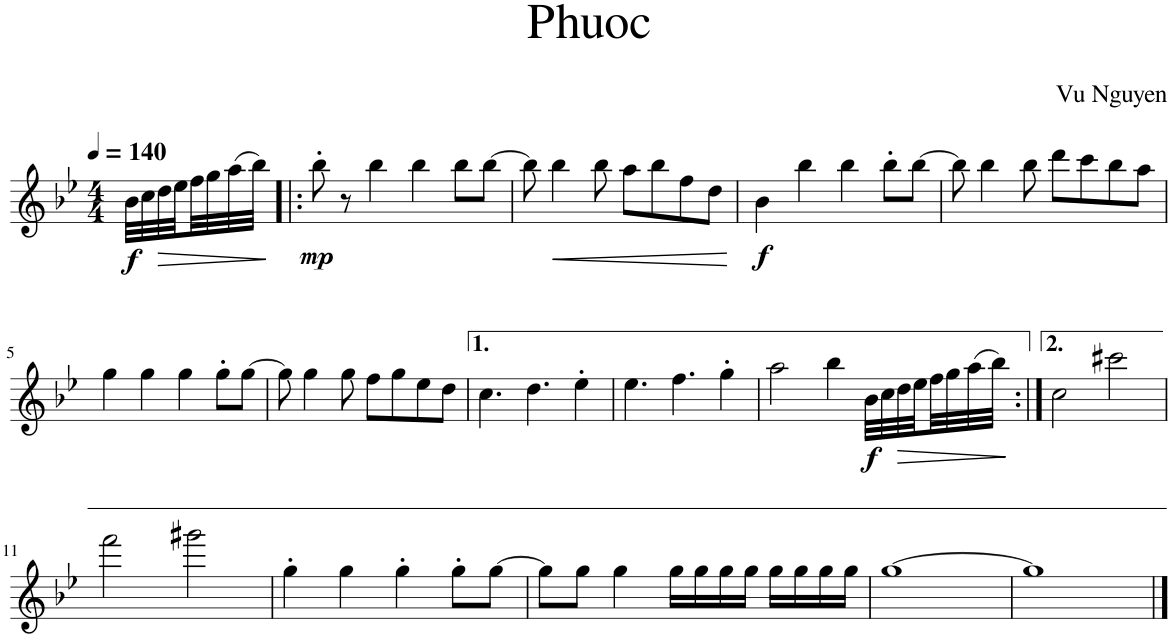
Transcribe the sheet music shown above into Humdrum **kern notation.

**kern	**dynam
*part1	*part1
*staff1	*staff1
*I"Flute	*
*I'Fl.	*
*clefG2	*
*k[b-e-]	*
*M4/4	*
=	=
!	!LO:DY:b
32b-\LLL	f
32cc\	.
!	!LO:HP:b
32dd\	>
32ee-\	.
32ff\	.
32gg\	.
(32aa\	.
32bb-\JJJ)	.
.	]
=1!|:	=1!|:
!	!LO:DY:b
8bb-'\	mp
8r	.
4bb-\	.
4bb-\	.
8bb-\L	.
[8bb-\J	.
=2	=2
8bb-\]	.
!	!LO:HP:b
4bb-\	<
8bb-\	.
8aa\L	.
8bb-\	.
8ff\	.
8dd\J	.
.	[
=3	=3
!	!LO:DY:b
4b-\	f
4bb-\	.
4bb-\	.
8bb-'\L	.
[8bb-\J	.
=4	=4
8bb-\]	.
4bb-\	.
8bb-\	.
8ddd\L	.
8ccc\	.
8bb-\	.
8aa\J	.
!!LO:LB:g=z
=5	=5
4gg\	.
4gg\	.
4gg\	.
8gg'\L	.
[8gg\J	.
=6	=6
8gg\]	.
4gg\	.
8gg\	.
8ff\L	.
8gg\	.
8ee-\	.
8dd\J	.
=7	=7
4.cc\	.
4.dd\	.
4ee-'\	.
=8	=8
4.ee-\	.
4.ff\	.
4gg'\	.
=9	=9
2aa\	.
4bb-\	.
!	!LO:DY:b
32b-\LLL	f
32cc\	.
!	!LO:HP:b
32dd\	>
32ee-\	.
32ff\	.
32gg\	.
(32aa\	.
32bb-\JJJ)	.
.	]
=10:|!	=10:|!
2cc\	.
2ccc#X\	.
!!LO:LB:g=z
=11	=11
2fff\	.
2ggg#X\	.
=12	=12
4gg'\	.
4gg\	.
4gg'\	.
8gg'\L	.
[8gg\J	.
=13	=13
8gg\L]	.
8gg\J	.
4gg\	.
16gg\LL	.
16gg\	.
16gg\	.
16gg\JJ	.
16gg\LL	.
16gg\	.
16gg\	.
16gg\JJ	.
=14	=14
[1gg	.
=15	=15
1gg]	.
==	==
*-	*-
